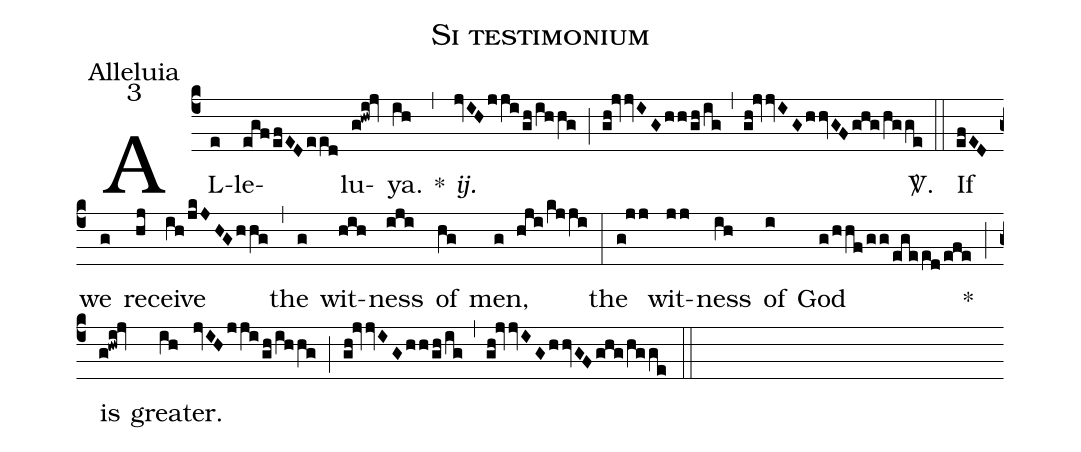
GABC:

name:Si testimonium;
office-part:Alleluia;
mode:3;
%%
(c4) AL(e)le(egf/efED/eed)lu(g!hwi!jv)ya.(ih) *(,) <i>ij.</i>(jvIH/jji/gh/ihhg) (;) (gh!jvvIG/hh/gh/ig) (,) (gh!jvvIG/hhvGF/ghg/hgge) <sp>V/</sp>.(::) If(efED) we(g) re(hj)ceive(ih/jkJHGhhg) (,) the(g) wit(hih)ness(iji) of(hg) men,(g hji/kjji) (:) the(g!jj) wit(jj)ness(ih) of(i) God(g/hhf/gg/egeed/efe) *(;) is(g!hwi!jv) grea(ih)ter.(jvIH/jji/gh/ihhg) (;) (gh!jvvIG/hh/gh/ig) (,) (gh!jvvIG/hhvGF/ghg/hgge) (::)
